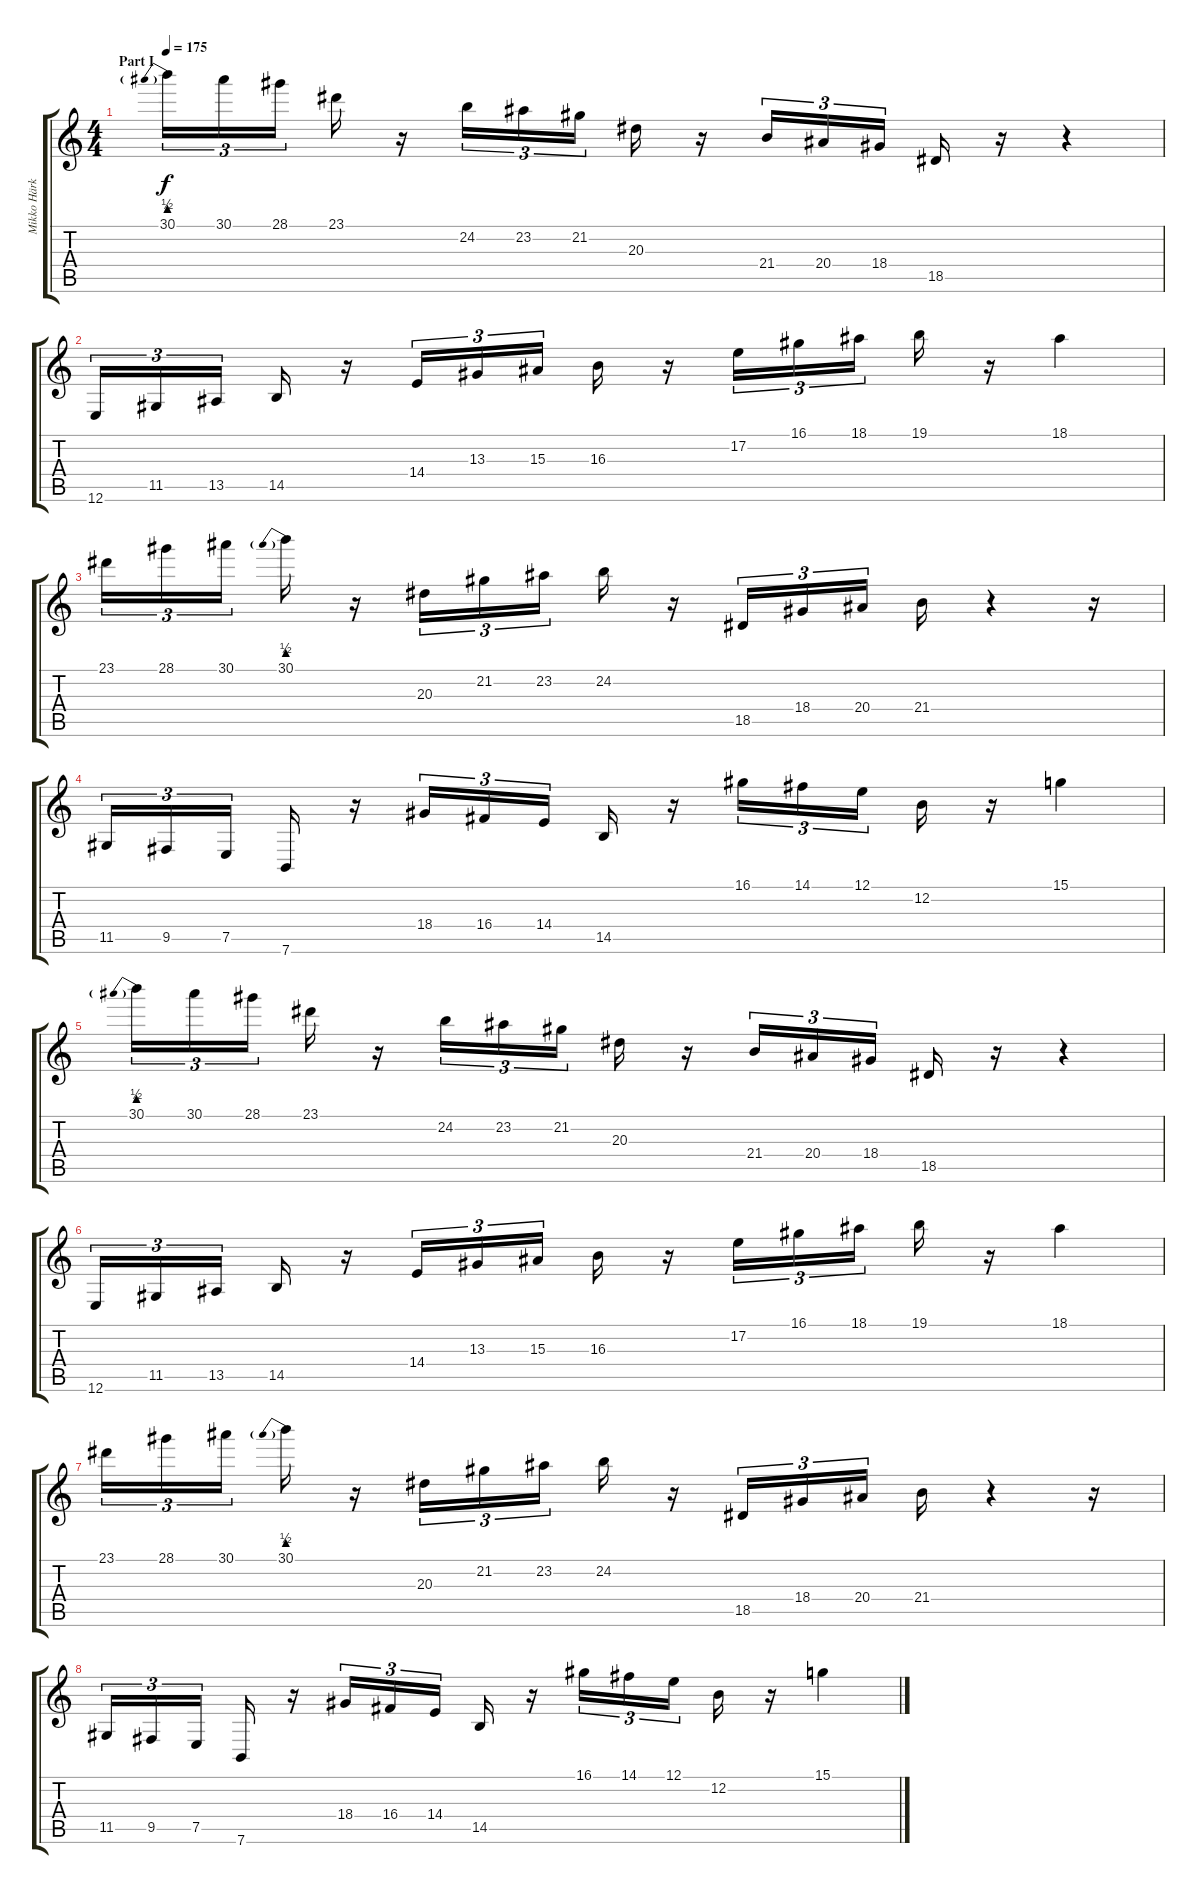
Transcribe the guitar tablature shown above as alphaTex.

\track ("Mikko Härkin - Keyboard Effect" "Mikko Härk") {instrument stringensemble1}
\staff {score tabs}
\tuning (E4 B3 G3 D3 A2 E2) {hide}
\ts (4 4)
\section ("" "Part I")
\tempo 175
\clef g2
\ks c
30.1{be (prebend 0 2 60 2)}.16{tu (3 2) dy f instrument stringensemble1} 30.1.16{tu (3 2)} 28.1.16{tu (3 2)} 23.1.16 r.16 24.2.16{tu (3 2)} 23.2.16{tu (3 2)} 21.2.16{tu (3 2)} 20.3.16 r.16 21.4.16{tu (3 2)} 20.4.16{tu (3 2)} 18.4.16{tu (3 2)} 18.5.16 r.16 r.4 |
12.6.16{tu (3 2)} 11.5.16{tu (3 2)} 13.5.16{tu (3 2)} 14.5.16 r.16 14.4.16{tu (3 2)} 13.3.16{tu (3 2)} 15.3.16{tu (3 2)} 16.3.16 r.16 17.2.16{tu (3 2)} 16.1.16{tu (3 2)} 18.1.16{tu (3 2)} 19.1.16 r.16 18.1.4 |
23.1.16{tu (3 2)} 28.1.16{tu (3 2)} 30.1.16{tu (3 2)} 30.1{be (prebend 0 2 60 2)}.16 r.16 20.3.16{tu (3 2)} 21.2.16{tu (3 2)} 23.2.16{tu (3 2)} 24.2.16 r.16 18.5.16{tu (3 2)} 18.4.16{tu (3 2)} 20.4.16{tu (3 2)} 21.4.16 r.4 r.16 |
11.5.16{tu (3 2)} 9.5.16{tu (3 2)} 7.5.16{tu (3 2)} 7.6.16 r.16 18.4.16{tu (3 2)} 16.4.16{tu (3 2)} 14.4.16{tu (3 2)} 14.5.16 r.16 16.1.16{tu (3 2)} 14.1.16{tu (3 2)} 12.1.16{tu (3 2)} 12.2.16 r.16 15.1.4 |
30.1{be (prebend 0 2 60 2)}.16{tu (3 2)} 30.1.16{tu (3 2)} 28.1.16{tu (3 2)} 23.1.16 r.16 24.2.16{tu (3 2)} 23.2.16{tu (3 2)} 21.2.16{tu (3 2)} 20.3.16 r.16 21.4.16{tu (3 2)} 20.4.16{tu (3 2)} 18.4.16{tu (3 2)} 18.5.16 r.16 r.4 |
12.6.16{tu (3 2)} 11.5.16{tu (3 2)} 13.5.16{tu (3 2)} 14.5.16 r.16 14.4.16{tu (3 2)} 13.3.16{tu (3 2)} 15.3.16{tu (3 2)} 16.3.16 r.16 17.2.16{tu (3 2)} 16.1.16{tu (3 2)} 18.1.16{tu (3 2)} 19.1.16 r.16 18.1.4 |
23.1.16{tu (3 2)} 28.1.16{tu (3 2)} 30.1.16{tu (3 2)} 30.1{be (prebend 0 2 60 2)}.16 r.16 20.3.16{tu (3 2)} 21.2.16{tu (3 2)} 23.2.16{tu (3 2)} 24.2.16 r.16 18.5.16{tu (3 2)} 18.4.16{tu (3 2)} 20.4.16{tu (3 2)} 21.4.16 r.4 r.16 |
11.5.16{tu (3 2)} 9.5.16{tu (3 2)} 7.5.16{tu (3 2)} 7.6.16 r.16 18.4.16{tu (3 2)} 16.4.16{tu (3 2)} 14.4.16{tu (3 2)} 14.5.16 r.16 16.1.16{tu (3 2)} 14.1.16{tu (3 2)} 12.1.16{tu (3 2)} 12.2.16 r.16 15.1.4
